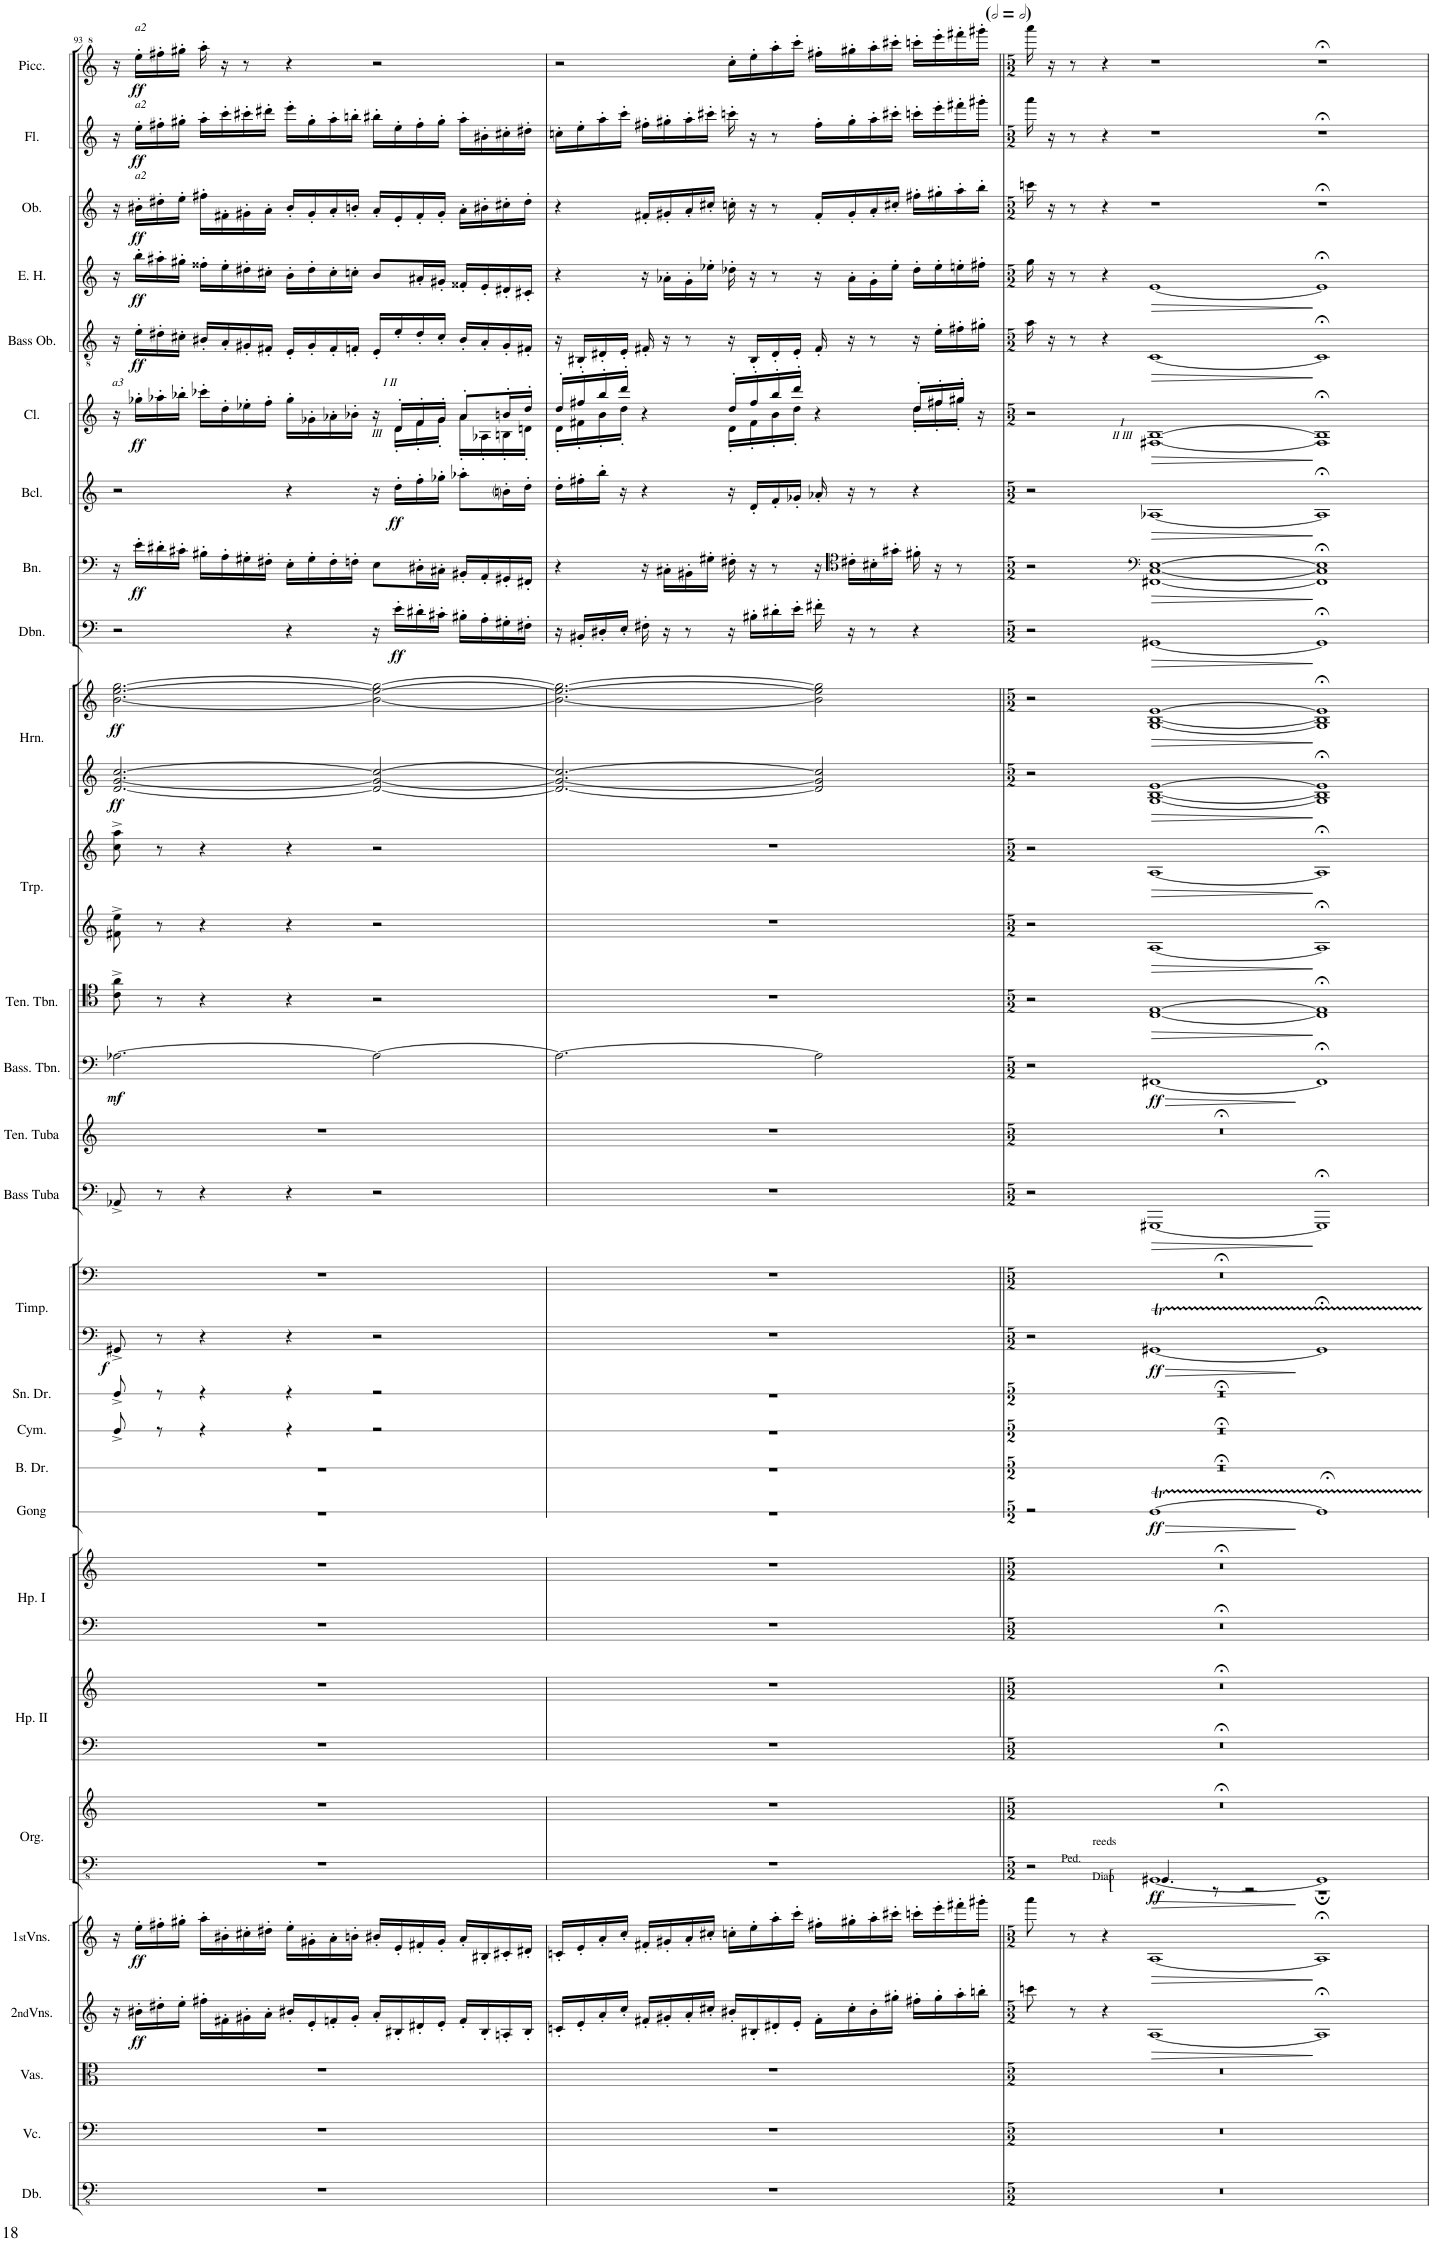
**kern	**kern	**kern	**kern	**dynam	**kern	**dynam	**kern	**dynam	**kern	**kern	**kern	**kern	**kern	**kern	**dynam	**kern	**kern	**kern	**kern	**dynam	**kern	**kern	**kern	**kern	**dynam	**kern	**kern	**kern	**dynam	**kern	**dynam	**kern	**dynam	**kern	**dynam	**kern	**dynam	**kern	**dynam	**kern	**dynam	**kern	**dynam	**kern	**dynam	**kern	**dynam	**kern	**dynam	**kern	**dynam
*part34	*part33	*part32	*part31	*part31	*part30	*part30	*part29	*part29	*part28	*part27	*part26	*part25	*part24	*part23	*part23	*part22	*part21	*part20	*part19	*part19	*part18	*part17	*part16	*part15	*part15	*part14	*part13	*part12	*part12	*part11	*part11	*part10	*part10	*part9	*part9	*part8	*part8	*part7	*part7	*part6	*part6	*part5	*part5	*part4	*part4	*part3	*part3	*part2	*part2	*part1	*part1
*staff34	*staff33	*staff32	*staff31	*staff31	*staff30	*staff30	*staff29	*staff29	*staff28	*staff27	*staff26	*staff25	*staff24	*staff23	*staff23	*staff22	*staff21	*staff20	*staff19	*staff19	*staff18	*staff17	*staff16	*staff15	*staff15	*staff14	*staff13	*staff12	*staff12	*staff11	*staff11	*staff10	*staff10	*staff9	*staff9	*staff8	*staff8	*staff7	*staff7	*staff6	*staff6	*staff5	*staff5	*staff4	*staff4	*staff3	*staff3	*staff2	*staff2	*staff1	*staff1
*I"Doublebasses	*I"Violoncellos	*I"Violas	*I"2ndViolins	*	*I"1stViolins	*	*I"Organ	*	*I"Organ	*I"Harp II	*I"Harp II	*I"Harp I	*I"Harp I	*I"Gong	*	*I"Bass Drum	*I"Cymbal	*I"Side Drum	*I"6 Timpani (two players)	*	*I"6 Timpani (two players)	*I"Bass Tuba	*I"Tenor Tuba in Bb	*I"Bass Trombone	*	*I"2 Tenor Trombones	*I"4 Trumpets in C	*I"4 Trumpets in C	*	*I"6 Horns in F	*	*I"6 Horns in F	*	*I"Double Bassoon	*	*I"3 Bassoons	*	*I"Bass Clarinet in Bb	*	*I"3 Clarinets in Bb	*	*I"Bass Oboe	*	*I"English Horn	*	*I"2 Oboes	*	*I"2 Flutes	*	*I"2 Piccolos	*
*I'Db.	*I'Vc.	*I'Vas.	*I'2ndVns.	*	*I'1stVns.	*	*I'Org.	*	*I'Org.	*I'Hp. II	*I'Hp. II	*I'Hp. I	*I'Hp. I	*I'Gong	*	*I'B. Dr.	*I'Cym.	*	*I'Timp.	*	*I'Timp.	*I'Bass Tuba	*I'Ten. Tuba	*I'Bass. Tbn.	*	*I'Ten. Tbn.	*I'Trp.	*I'Trp.	*	*I'Hrn.	*	*I'Hrn.	*	*I'Dbn.	*	*I'Bn.	*	*I'Bcl.	*	*I'Cl.	*	*I'Bass Ob.	*	*I'E. H.	*	*I'Ob.	*	*I'Fl.	*	*I'Picc.	*
!!LO:PB:g=z
*clefFv4	*clefF4	*clefC3	*clefG2	*	*clefG2	*	*clefFv4	*	*clefG2	*clefF4	*clefG2	*clefF4	*clefG2	*clefX	*	*clefX	*clefX	*clefX	*clefF4	*	*clefF4	*clefF4	*clefG2	*clefF4	*	*clefC4	*clefG2	*clefG2	*	*clefG2	*	*clefG2	*	*clefF4	*	*clefF4	*	*clefG2	*	*clefG2	*	*clefGv2	*	*clefG2	*	*clefG2	*	*clefG2	*	*clefG^2	*
*Trd7c12	*	*	*	*	*	*	*	*	*	*	*	*	*	*	*	*	*	*	*	*	*	*	*Trd8c14	*	*	*	*	*	*	*Trd4c7	*	*Trd4c7	*	*Trd7c12	*	*	*	*Trd8c14	*	*Trd1c2	*	*	*	*Trd4c7	*	*	*	*	*	*Trd-7c-12	*
*k[]	*k[]	*k[]	*k[]	*	*k[]	*	*k[]	*	*k[]	*k[]	*k[]	*k[]	*k[]	*k[]	*	*k[]	*k[]	*k[]	*k[]	*	*k[]	*k[]	*k[]	*k[]	*	*k[]	*k[]	*k[]	*	*k[]	*	*k[]	*	*k[]	*	*k[]	*	*k[]	*	*k[]	*	*k[]	*	*k[]	*	*k[]	*	*k[]	*	*k[]	*
*M5/4	*M5/4	*M5/4	*M5/4	*	*M5/4	*	*M5/4	*	*M5/4	*M5/4	*M5/4	*M5/4	*M5/4	*M5/4	*	*M5/4	*M5/4	*M5/4	*M5/4	*	*M5/4	*M5/4	*M5/4	*M5/4	*	*M5/4	*M5/4	*M5/4	*	*M5/4	*	*M5/4	*	*M5/4	*	*M5/4	*	*M5/4	*	*M5/4	*	*M5/4	*	*M5/4	*	*M5/4	*	*M5/4	*	*M5/4	*
=93	=93	=93	=93	=93	=93	=93	=93	=93	=93	=93	=93	=93	=93	=93	=93	=93	=93	=93	=93	=93	=93	=93	=93	=93	=93	=93	=93	=93	=93	=93	=93	=93	=93	=93	=93	=93	=93	=93	=93	=93	=93	=93	=93	=93	=93	=93	=93	=93	=93	=93	=93
*	*	*	*	*	*	*	*	*	*	*	*	*	*	*	*	*	*	*	*	*	*	*	*	*	*	*	*	*	*	*	*	*	*	*	*	*	*	*	*	*^	*	*	*	*	*	*	*	*	*	*	*
!	!	!	!	!	!	!	!	!	!	!	!	!	!	!	!	!	!	!	!	!LO:DY:b	!	!	!	!	!LO:DY:b	!	!	!	!	!	!LO:DY:b	!	!LO:DY:b	!	!	!	!	!	!	!	!	!	!	!	!	!	!	!	!	!	!	!
4%5r	4%5r	4%5r	16r	.	16r	.	4%5r	.	4%5r	4%5r	4%5r	4%5r	4%5r	4%5r	.	4%5r	8Re^/	8Re^/	8GG#X^/	f	4%5r	8AA-X^/	4%5r	[2.A-X\	mf	8c\^ 8a\^	8f#X\^ 8ee\^	8cc\^ 8aa\^	.	[2.d/ [2.g/ [2.cc/	ff	[2.b\ [2.ee\ [2.gg\	ff	2r	.	16r	.	2r	.	16r	16ryy	.	16r	.	16r	.	16r	.	16r	.	16r	.
!	!	!	!	!	!	!	!	!	!	!	!	!	!	!	!	!	!	!	!	!	!	!	!	!	!	!	!	!	!	!	!	!	!	!	!	!	!	!	!	!	!	!	!	!	!	!	!	!	!	!	!LO:TX:a:i:t=a2	!
!	!	!	!	!	!	!	!	!	!	!	!	!	!	!	!	!	!	!	!	!	!	!	!	!	!	!	!	!	!	!	!	!	!	!	!	!	!	!	!	!	!	!	!	!	!	!	!	!	!LO:TX:a:i:t=a2	!	!	!
!	!	!	!	!	!	!	!	!	!	!	!	!	!	!	!	!	!	!	!	!	!	!	!	!	!	!	!	!	!	!	!	!	!	!	!	!	!	!	!	!	!	!	!	!	!	!	!LO:TX:a:i:t=a2	!	!	!	!	!
!	!	!	!	!	!	!	!	!	!	!	!	!	!	!	!	!	!	!	!	!	!	!	!	!	!	!	!	!	!	!	!	!	!	!	!	!	!	!	!	!LO:TX:a:i:t=a3	!	!	!	!	!	!	!	!	!	!	!	!
!	!	!	!	!LO:DY:b	!	!LO:DY:b	!	!	!	!	!	!	!	!	!	!	!	!	!	!	!	!	!	!	!	!	!	!	!	!	!	!	!	!	!	!	!LO:DY:b	!	!	!	!	!LO:DY:b	!	!LO:DY:b	!	!LO:DY:b	!	!LO:DY:b	!	!LO:DY:b	!	!LO:DY:b
*	*	*	*	*	*	*	*	*	*	*	*	*	*	*	*	*	*	*	*	*	*	*	*	*	*	*	*	*	*	*	*	*	*	*	*	*	*	*	*	*v	*v	*	*	*	*	*	*	*	*	*	*	*
.	.	.	16b#X'\LL	ff	16ee'\LL	ff	.	.	.	.	.	.	.	.	.	.	.	.	.	.	.	.	.	.	.	.	.	.	.	.	.	.	.	.	.	16e'\LL	ff	.	.	16gg-X'\LL	ff	16e'\LL	ff	16bb'\LL	ff	16b#X'\LL	ff	16ee'\LL	ff	16eee'\LL	ff
.	.	.	16dd#X'\	.	16ff#X'\	.	.	.	.	.	.	.	.	.	.	.	8r	8r	8r	.	.	8r	.	.	.	8r	8r	8r	.	.	.	.	.	.	.	16d#X'\	.	.	.	16aa-X'\	.	16d#X'\	.	16aa#X'\	.	16dd#X'\	.	16ff#X'\	.	16fff#X'\	.
.	.	.	16ee'\JJ	.	16gg#X'\JJ	.	.	.	.	.	.	.	.	.	.	.	.	.	.	.	.	.	.	.	.	.	.	.	.	.	.	.	.	.	.	16c#X'\JJ	.	.	.	16bb-X'\JJ	.	16c#X'\JJ	.	16gg#X'\JJ	.	16ee'\JJ	.	16gg#X'\JJ	.	16ggg#X'\JJ	.
.	.	.	16ff#X'\LL	.	16aa'\LL	.	.	.	.	.	.	.	.	.	.	.	4r	4r	4r	.	.	4r	.	.	.	4r	4r	4r	.	.	.	.	.	.	.	16B#X'\LL	.	.	.	16ccc-X'\LL	.	16B#X'/LL	.	16ff##X'\LL	.	16ff#X'\LL	.	16aa'\LL	.	16aaa'\	.
.	.	.	16f#X'\	.	16b#X'\	.	.	.	.	.	.	.	.	.	.	.	.	.	.	.	.	.	.	.	.	.	.	.	.	.	.	.	.	.	.	16A'\	.	.	.	16dd'\	.	16A'/	.	16ee'\	.	16f#X'\	.	16ccc'\	.	16r	.
.	.	.	16g#X'\	.	16cc#X'\	.	.	.	.	.	.	.	.	.	.	.	.	.	.	.	.	.	.	.	.	.	.	.	.	.	.	.	.	.	.	16G#X'\	.	.	.	16ee-X'\	.	16G#X'/	.	16dd#X'\	.	16g#X'\	.	16ccc#X'\	.	8r	.
.	.	.	16a'\JJ	.	16dd#X'\JJ	.	.	.	.	.	.	.	.	.	.	.	.	.	.	.	.	.	.	.	.	.	.	.	.	.	.	.	.	.	.	16F#X'\JJ	.	.	.	16ff'\JJ	.	16F#X'/JJ	.	16cc#X'\JJ	.	16a'\JJ	.	16ddd#X'\JJ	.	.	.
.	.	.	16b#X'/LL	.	16ee'\LL	.	.	.	.	.	.	.	.	.	.	.	4r	4r	4r	.	.	4r	.	.	.	4r	4r	4r	.	.	.	.	.	4r	.	16E'\LL	.	4r	.	16gg-'\LL	.	16E'/LL	.	16b'\LL	.	16b#'/LL	.	16eee'\LL	.	4r	.
.	.	.	16e'/	.	16g#X'\	.	.	.	.	.	.	.	.	.	.	.	.	.	.	.	.	.	.	.	.	.	.	.	.	.	.	.	.	.	.	16G#'\	.	.	.	16g-X'\	.	16G#'/	.	16dd#'\	.	16g#'/	.	16gg#'\	.	.	.
.	.	.	16fn'/	.	16a'\	.	.	.	.	.	.	.	.	.	.	.	.	.	.	.	.	.	.	.	.	.	.	.	.	.	.	.	.	.	.	16F#'\	.	.	.	16a-X'\	.	16F#'/	.	16cc#'\	.	16a'/	.	16aa'\	.	.	.
.	.	.	16g#'/JJ	.	16bn'\JJ	.	.	.	.	.	.	.	.	.	.	.	.	.	.	.	.	.	.	.	.	.	.	.	.	.	.	.	.	.	.	16Fn'\JJ	.	.	.	16b-X'\JJ	.	16Fn'/JJ	.	16ccn'\JJ	.	16bn'/JJ	.	16bbn'\JJ	.	.	.
.	.	.	16a'/LL	.	16b#X'/LL	.	.	.	.	.	.	.	.	.	.	.	2r	2r	2r	.	.	2r	.	2A-\_	.	2r	2r	2r	.	2d/_ 2g/_ 2cc/_	.	2b\_ 2ee\_ 2gg\_	.	16r	.	8E\L	.	16r	.	16r	.	16E'/LL	.	8b/L	.	16a'/LL	.	16bb#X'\LL	.	2r	.
*	*	*	*	*	*	*	*	*	*	*	*	*	*	*	*	*	*	*	*	*	*	*	*	*	*	*	*	*	*	*	*	*	*	*	*	*	*	*	*	*^	*	*	*	*	*	*	*	*	*	*	*
!	!	!	!	!	!	!	!	!	!	!	!	!	!	!	!	!	!	!	!	!	!	!	!	!	!	!	!	!	!	!	!	!	!	!	!	!	!	!	!	!LO:TX:b:i:t=III	!	!	!	!	!	!	!	!	!	!	!	!
!	!	!	!	!	!	!	!	!	!	!	!	!	!	!	!	!	!	!	!	!	!	!	!	!	!	!	!	!	!	!	!	!	!	!	!	!	!	!	!	!LO:TX:a:i:t=I II	!	!	!	!	!	!	!	!	!	!	!	!
!	!	!	!	!	!	!	!	!	!	!	!	!	!	!	!	!	!	!	!	!	!	!	!	!	!	!	!	!	!	!	!	!	!	!	!LO:DY:b	!	!	!	!LO:DY:b	!	!	!	!	!	!	!	!	!	!	!	!	!
.	.	.	16B#X'/	.	16e'/	.	.	.	.	.	.	.	.	.	.	.	.	.	.	.	.	.	.	.	.	.	.	.	.	.	.	.	.	16e'\LL	ff	.	.	16dd'\LL	ff	16d'/LL	16d'\LL	.	16e'/	.	.	.	16e'/	.	16ee'\	.	.	.
.	.	.	16d#X'/	.	16f#X'/	.	.	.	.	.	.	.	.	.	.	.	.	.	.	.	.	.	.	.	.	.	.	.	.	.	.	.	.	16d#X'\	.	16D#X'\L	.	16ff'\	.	16f'/	16f'\	.	16d#'/	.	16a#X'/L	.	16f#'/	.	16ff#'\	.	.	.
.	.	.	16e'/JJ	.	16g#'/JJ	.	.	.	.	.	.	.	.	.	.	.	.	.	.	.	.	.	.	.	.	.	.	.	.	.	.	.	.	16c#X'\JJ	.	16C#X'\JJ	.	16gg-X'\JJ	.	16g-'/JJ	16g-'\JJ	.	16c#'/JJ	.	16g#X'/JJ	.	16g#'/JJ	.	16gg#'\JJ	.	.	.
.	.	.	16f'/LL	.	16a'/LL	.	.	.	.	.	.	.	.	.	.	.	.	.	.	.	.	.	.	.	.	.	.	.	.	.	.	.	.	16B#X'\LL	.	16BB#X'/LL	.	8aa-X'\L	.	8a-'/L	16a-'\LL	.	16B#'/LL	.	16f##X'/LL	.	16a'\LL	.	16aa'\LL	.	.	.
.	.	.	16B#'/	.	16B#X'/	.	.	.	.	.	.	.	.	.	.	.	.	.	.	.	.	.	.	.	.	.	.	.	.	.	.	.	.	16A'\	.	16AA'/	.	.	.	.	16A-X'\	.	16A'/	.	16e'/	.	16b#X'\	.	16b#X'\	.	.	.
.	.	.	16An'/	.	16c#X'/	.	.	.	.	.	.	.	.	.	.	.	.	.	.	.	.	.	.	.	.	.	.	.	.	.	.	.	.	16G#X'\	.	16GG#X'/	.	16bni'\L	.	16bn'/L	16Bn'\	.	16G#'/	.	16d#X'/	.	16cc#X'\	.	16cc#X'\	.	.	.
.	.	.	16B#'/JJ	.	16d#X'/JJ	.	.	.	.	.	.	.	.	.	.	.	.	.	.	.	.	.	.	.	.	.	.	.	.	.	.	.	.	16F#X'\JJ	.	16FF#X'/JJ	.	16dd'\JJ	.	16dd'/JJ	16dn'\JJ	.	16F#X'/JJ	.	16c#X'/JJ	.	16dd#'\JJ	.	16dd#X'\JJ	.	.	.
=94	=94	=94	=94	=94	=94	=94	=94	=94	=94	=94	=94	=94	=94	=94	=94	=94	=94	=94	=94	=94	=94	=94	=94	=94	=94	=94	=94	=94	=94	=94	=94	=94	=94	=94	=94	=94	=94	=94	=94	=94	=94	=94	=94	=94	=94	=94	=94	=94	=94	=94	=94	=94
4%5r	4%5r	4%5r	16cn'/LL	.	16cn'/LL	.	4%5r	.	4%5r	4%5r	4%5r	4%5r	4%5r	4%5r	.	4%5r	4%5r	4%5r	4%5r	.	4%5r	4%5r	4%5r	2.A-\_	.	4%5r	4%5r	4%5r	.	2.d/_ 2.g/_ 2.cc/_	.	2.b\_ 2.ee\_ 2.gg\_	.	16r	.	4r	.	16dd'\LL	.	16dd'/LL	16d'\LL	.	16r	.	4r	.	4r	.	16ccn'\LL	.	2r	.
.	.	.	16e'/	.	16e'/	.	.	.	.	.	.	.	.	.	.	.	.	.	.	.	.	.	.	.	.	.	.	.	.	.	.	.	.	16BB#X'/LL	.	.	.	16ff#X'\	.	16ff#X'/	16f#X'\	.	16BB#X'/LL	.	.	.	.	.	16ee'\	.	.	.
.	.	.	16a'/	.	16a'/	.	.	.	.	.	.	.	.	.	.	.	.	.	.	.	.	.	.	.	.	.	.	.	.	.	.	.	.	16D#X'/	.	.	.	16bb'\JJ	.	16bb'/	16b'\	.	16D#X'/	.	.	.	.	.	16aa'\	.	.	.
.	.	.	16cc'/JJ	.	16cc'/JJ	.	.	.	.	.	.	.	.	.	.	.	.	.	.	.	.	.	.	.	.	.	.	.	.	.	.	.	.	16E'/JJ	.	.	.	16r	.	16ddd'/JJ	16dd'\JJ	.	16E'/JJ	.	.	.	.	.	16ccc'\JJ	.	.	.
.	.	.	16f#X'/LL	.	16f#X'/LL	.	.	.	.	.	.	.	.	.	.	.	.	.	.	.	.	.	.	.	.	.	.	.	.	.	.	.	.	16F#X'\	.	16r	.	4r	.	4r	4ryy	.	16F#X'/	.	16r	.	16f#X'/LL	.	16ff#X'\LL	.	.	.
.	.	.	16g#X'/	.	16g#X'/	.	.	.	.	.	.	.	.	.	.	.	.	.	.	.	.	.	.	.	.	.	.	.	.	.	.	.	.	16r	.	16C#X'\LL	.	.	.	.	.	.	16r	.	16a-X'\LL	.	16g#X'/	.	16gg#X'\	.	.	.
.	.	.	16a'/	.	16a'/	.	.	.	.	.	.	.	.	.	.	.	.	.	.	.	.	.	.	.	.	.	.	.	.	.	.	.	.	8r	.	16BB#X'\	.	.	.	.	.	.	8r	.	16g'\	.	16a'/	.	16aa'\	.	.	.
.	.	.	16cc#X'/JJ	.	16cc#X'/JJ	.	.	.	.	.	.	.	.	.	.	.	.	.	.	.	.	.	.	.	.	.	.	.	.	.	.	.	.	.	.	16G#X'\JJ	.	.	.	.	.	.	.	.	16ee-X'\JJ	.	16cc#X'/JJ	.	16ccc#X'\JJ	.	.	.
.	.	.	16b#X'/LL	.	16ccn'\LL	.	.	.	.	.	.	.	.	.	.	.	.	.	.	.	.	.	.	.	.	.	.	.	.	.	.	.	.	16r	.	16F#X'\	.	16r	.	16dd'/LL	16d'\LL	.	16r	.	16dd-X'\	.	16ccn'\	.	16cccn'\	.	16ccc'\LL	.
.	.	.	16B#X'/	.	16ee'\	.	.	.	.	.	.	.	.	.	.	.	.	.	.	.	.	.	.	.	.	.	.	.	.	.	.	.	.	16B#X'\LL	.	16r	.	16d'/LL	.	16ff#'/	16f#'\	.	16BB#'/LL	.	16r	.	16r	.	16r	.	16eee'\	.
.	.	.	16d#X'/	.	16aa'\	.	.	.	.	.	.	.	.	.	.	.	.	.	.	.	.	.	.	.	.	.	.	.	.	.	.	.	.	16d#X'\	.	8r	.	16f'/	.	16bb'/	16b'\	.	16D#'/	.	8r	.	8r	.	8r	.	16aaa'\	.
.	.	.	16e'/JJ	.	16ccc'\JJ	.	.	.	.	.	.	.	.	.	.	.	.	.	.	.	.	.	.	.	.	.	.	.	.	.	.	.	.	16e'\JJ	.	.	.	16g-X'/JJ	.	16ddd'/JJ	16dd'\JJ	.	16E'/JJ	.	.	.	.	.	.	.	16cccc'\JJ	.
.	.	.	16f#'\LL	.	16ff#X'\LL	.	.	.	.	.	.	.	.	.	.	.	.	.	.	.	.	.	.	2A-\]	.	.	.	.	.	2d/] 2g/] 2cc/]	.	2b\] 2ee\] 2gg\]	.	16f#X'\	.	16r	.	16a-X'/	.	4r	4ryy	.	16F#'/	.	16r	.	16f#'/LL	.	16ff#'\LL	.	16fff#X'\LL	.
*	*	*	*	*	*	*	*	*	*	*	*	*	*	*	*	*	*	*	*	*	*	*	*	*	*	*	*	*	*	*	*	*	*	*	*	*clefC4	*	*	*	*	*	*	*	*	*	*	*	*	*	*	*	*
.	.	.	16cc#'\	.	16gg#X'\	.	.	.	.	.	.	.	.	.	.	.	.	.	.	.	.	.	.	.	.	.	.	.	.	.	.	.	.	16r	.	16c#X'\LL	.	16r	.	.	.	.	16r	.	16a-'\LL	.	16g#'/	.	16gg#'\	.	16ggg#X'\	.
.	.	.	16b#'\	.	16aa'\	.	.	.	.	.	.	.	.	.	.	.	.	.	.	.	.	.	.	.	.	.	.	.	.	.	.	.	.	8r	.	16B#X'\	.	8r	.	.	.	.	8r	.	16g'\	.	16a'/	.	16aa'\	.	16aaa'\	.
.	.	.	16gg#X'\JJ	.	16ccc#X'\JJ	.	.	.	.	.	.	.	.	.	.	.	.	.	.	.	.	.	.	.	.	.	.	.	.	.	.	.	.	.	.	16g#X'\JJ	.	.	.	.	.	.	.	.	16ee-'\JJ	.	16cc#X'/JJ	.	16ccc#X'\JJ	.	16cccc#X'\JJ	.
.	.	.	16ff#X'\LL	.	16cccn'\LL	.	.	.	.	.	.	.	.	.	.	.	.	.	.	.	.	.	.	.	.	.	.	.	.	.	.	.	.	4r	.	16f#X'\	.	4r	.	16dd'/LL	16dd'\LL	.	16r	.	16dd-'\LL	.	16ff#X'\LL	.	16cccn'\LL	.	16ccccn'\LL	.
.	.	.	16gg#'\	.	16eee'\	.	.	.	.	.	.	.	.	.	.	.	.	.	.	.	.	.	.	.	.	.	.	.	.	.	.	.	.	.	.	16r	.	.	.	16ff#X'/	16ff#'\	.	16e'\LL	.	16ee-'\	.	16gg#X'\	.	16eee'\	.	16eeee'\	.
.	.	.	16aa'\	.	16fff#X'\	.	.	.	.	.	.	.	.	.	.	.	.	.	.	.	.	.	.	.	.	.	.	.	.	.	.	.	.	.	.	8r	.	.	.	16gg#X'/JJ	16gg#'\JJ	.	16f#X'\	.	16een'\	.	16aa'\	.	16fff#X'\	.	16ffff#X'\	.
.	.	.	16bbn'\JJ	.	16ggg#X'\JJ	.	.	.	.	.	.	.	.	.	.	.	.	.	.	.	.	.	.	.	.	.	.	.	.	.	.	.	.	.	.	.	.	.	.	16r	16ryy	.	16g#X'\JJ	.	16ff#X'\JJ	.	16bb'\JJ	.	16ggg#X'\JJ	.	16gggg#X'\JJ	.
*	*	*	*	*	*	*	*	*	*	*	*	*	*	*	*	*	*	*	*	*	*	*	*	*	*	*	*	*	*	*	*	*	*	*	*	*	*	*	*	*v	*v	*	*	*	*	*	*	*	*	*	*	*
=95||	=95||	=95||	=95||	=95||	=95||	=95||	=95||	=95||	=95||	=95||	=95||	=95||	=95||	=95||	=95||	=95||	=95||	=95||	=95||	=95||	=95||	=95||	=95||	=95||	=95||	=95||	=95||	=95||	=95||	=95||	=95||	=95||	=95||	=95||	=95||	=95||	=95||	=95||	=95||	=95||	=95||	=95||	=95||	=95||	=95||	=95||	=95||	=95||	=95||	=95||	=95||
*M5/2	*M5/2	*M5/2	*M5/2	*	*M5/2	*	*M5/2	*	*M5/2	*M5/2	*M5/2	*M5/2	*M5/2	*M5/2	*	*M5/2	*M5/2	*M5/2	*M5/2	*	*M5/2	*M5/2	*M5/2	*M5/2	*	*M5/2	*M5/2	*M5/2	*	*M5/2	*	*M5/2	*	*M5/2	*	*M5/2	*	*M5/2	*	*M5/2	*	*M5/2	*	*M5/2	*	*M5/2	*	*M5/2	*	*M5/2	*
*	*	*	*	*	*	*	*^	*	*	*	*	*	*	*	*	*	*	*	*	*	*	*	*	*	*	*	*	*	*	*	*	*	*	*	*	*	*	*	*	*^	*	*	*	*	*	*	*	*	*	*	*
!	!	!	!	!	!	!	!LO:TX:a:t=reeds	!	!	!	!	!	!	!	!	!	!	!	!	!	!	!	!	!	!	!	!	!	!	!	!	!	!	!	!	!	!	!	!	!	!	!	!	!	!	!	!	!	!	!	!	!	!
!	!	!	!	!	!	!	!LO:TX:b:t=Diap	!	!	!	!	!	!	!	!	!	!	!	!	!	!	!	!	!	!	!	!	!	!	!	!	!	!	!	!	!	!	!	!	!	!	!	!	!	!	!	!	!	!	!	!	!	!
!	!	!	!	!	!	!	!LO:TX:a:t=Ped.	!	!	!	!	!	!	!	!	!	!	!	!	!	!	!	!	!	!	!	!	!	!	!	!	!	!	!	!	!	!	!	!	!	!	!	!	!	!	!	!	!	!	!	!	!	!
*	*	*	*	*	*	*	*	*	*	*	*	*	*	*	*	*	*	*	*	*	*	*	*	*	*	*	*	*	*	*	*	*	*	*	*	*	*	*	*	*	*v	*v	*	*	*	*	*	*	*	*	*	*	*
2%5r	2%5r	2%5r	8cccn\	.	8aaa\	.	2r	2ryy	.	2%5r;<	2%5r;<	2%5r;<	2%5r;<	2%5r;<	2r	.	2%5r;<	2%5r;<	2%5r;<	2r	.	2%5r;<	2r	2%5r;<	2r	.	2r	2r	2r	.	2r	.	2r	.	2r	.	2r	.	2r	.	2r	.	16a\	.	16gg\	.	16cccn\	.	16aaa\	.	16aaaa\	.
.	.	.	.	.	.	.	.	.	.	.	.	.	.	.	.	.	.	.	.	.	.	.	.	.	.	.	.	.	.	.	.	.	.	.	.	.	.	.	.	.	.	.	16r	.	16r	.	16r	.	16r	.	16r	.
.	.	.	8r	.	8r	.	.	.	.	.	.	.	.	.	.	.	.	.	.	.	.	.	.	.	.	.	.	.	.	.	.	.	.	.	.	.	.	.	.	.	.	.	8r	.	8r	.	8r	.	8r	.	8r	.
.	.	.	4r	.	4r	.	.	.	.	.	.	.	.	.	.	.	.	.	.	.	.	.	.	.	.	.	.	.	.	.	.	.	.	.	.	.	.	.	.	.	.	.	4r	.	4r	.	4r	.	4r	.	4r	.
*	*	*	*	*	*	*	*	*	*	*	*	*	*	*	*	*	*	*	*	*	*	*	*	*	*	*	*	*	*	*	*	*	*	*	*	*	*clefF4	*	*	*	*	*	*	*	*	*	*	*	*	*	*	*
!	!	!	!	!	!	!	!	!	!	!	!	!	!	!	!	!	!	!	!	!	!	!	!	!	!	!	!	!	!	!	!	!	!	!	!	!	!	!	!	!	!LO:TX:b:i:t=I	!	!	!	!	!	!	!	!	!	!	!
!	!	!	!	!	!	!	!	!	!	!	!	!	!	!	!	!	!	!	!	!	!	!	!	!	!	!	!	!	!	!	!	!	!	!	!	!	!	!	!	!	!LO:TX:b:t=II III	!	!	!	!	!	!	!	!	!	!	!
!	!	!	!	!	!	!	!	!	!LO:DY:b	!	!	!	!	!	!	!LO:DY:b	!	!	!	!	!LO:DY:b	!	!	!	!	!LO:DY:b	!	!	!	!LO:HP:b	!	!	!	!LO:HP:b	!	!LO:HP:b	!	!LO:HP:b	!	!LO:HP:b	!	!LO:HP:b	!	!LO:HP:b	!	!LO:HP:b	!	!	!	!	!	!
.	.	.	[1A	.	[1A	.	[1GGG#X	4.GGG#/	ff	.	.	.	.	.	[1Ret	ff	.	.	.	[1GG#Xt	ff	.	[1GGG#X	.	[1FF#X	ff	[1C [1E	[1A	[1A	>	[1G [1B [1e	.	[1G [1B [1e	>	[1GG#X	>	[1FF#X [1C [1E	>	[1A-X	>	[1F#X [1B	>	[1C	>	[1e	>	1r	.	1r	.	1r	.
.	.	.	.	.	.	.	.	8r	.	.	.	.	.	.	.	.	.	.	.	.	.	.	.	.	.	.	.	.	.	.	.	.	.	.	.	.	.	.	.	.	.	.	.	.	.	.	.	.	.	.	.	.
.	.	.	.	.	.	.	.	2r	.	.	.	.	.	.	.	.	.	.	.	.	.	.	.	.	.	.	.	.	.	.	.	.	.	.	.	.	.	.	.	.	.	.	.	.	.	.	.	.	.	.	.	.
.	.	.	1A;<]	.	1A;<]	.	1GGG#;]	1r;	.	.	.	.	.	.	1ReTTT;<]	.	.	.	.	1GG#;<]	.	.	1GGG#;<]	.	1FF#;<]	.	1C];< 1E];<	1A;<]	1A;<]	]	1G];< 1B];< 1e];<	.	1G];< 1B];< 1e];<	]	1GG#;<]	]	1FF#];< 1C];< 1E];<	]	1A-;<]	]	1F#];< 1B];<	]	1C;<]	]	1e;<]	]	1r;<	.	1r;<	.	1r;<	.
*	*	*	*	*	*	*	*v	*v	*	*	*	*	*	*	*	*	*	*	*	*	*	*	*	*	*	*	*	*	*	*	*	*	*	*	*	*	*	*	*	*	*	*	*	*	*	*	*	*	*	*	*	*
=	=	=	=	=	=	=	=	=	=	=	=	=	=	=	=	=	=	=	=	=	=	=	=	=	=	=	=	=	=	=	=	=	=	=	=	=	=	=	=	=	=	=	=	=	=	=	=	=	=	=	=
*-	*-	*-	*-	*-	*-	*-	*-	*-	*-	*-	*-	*-	*-	*-	*-	*-	*-	*-	*-	*-	*-	*-	*-	*-	*-	*-	*-	*-	*-	*-	*-	*-	*-	*-	*-	*-	*-	*-	*-	*-	*-	*-	*-	*-	*-	*-	*-	*-	*-	*-	*-
